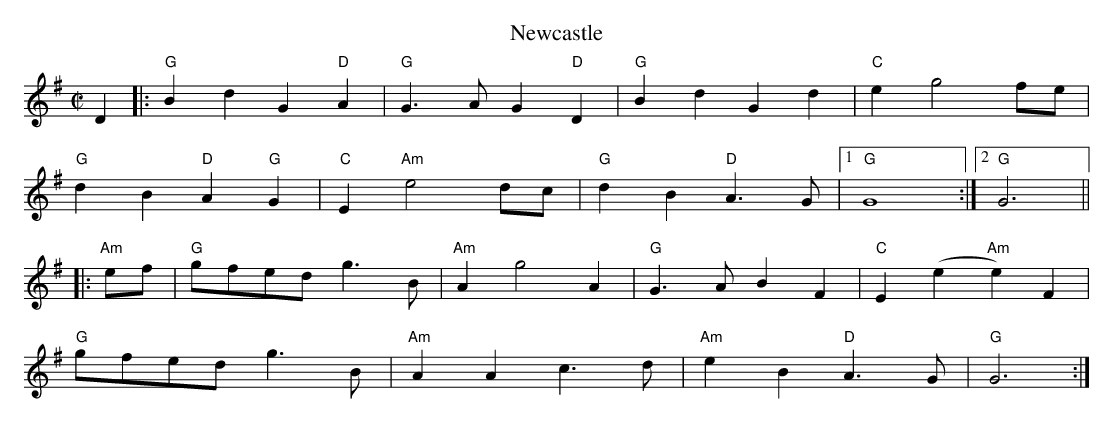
X:1
T:Newcastle
M:C|
L:1/8
K:G
D2 |: "G" B2 d2 G2 "D" A2 | "G" G3 A G2 "D" D2 | "G" B2 d2 G2 d2 | "C" e2 g4 fe |
"G" d2 B2 "D" A2 "G" G2 | "C" E2 "Am" e4 dc | "G" d2 B2 "D" A3 G | [1 "G" G8 :| [2 "G" G6 ||
|: "Am" ef | "G" gfed g3 B | "Am" A2 g4 A2 | "G" G3 A B2 F2 | "C" E2 (e2 "Am" e2) F2 |
"G" gfed g3 B | "Am" A2 A2 c3 d | "Am" e2 B2 "D" A3 G | "G" G6 :|
